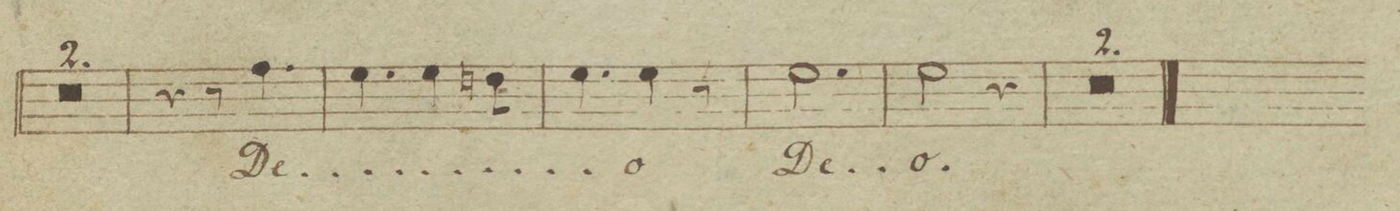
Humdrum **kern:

**kern	**text	**dynam
*I"Alto.	*	*
*clefC3	*	*
*k[b-e-]	*	*
*met(c)	*	*
*M6/8	*	*
1.r	.	.
=69	=69	=69
=70	=70	=70
4r	.	.
8r	.	.
4.g\	De-	.
=71	=71	=71
4.f\	.	.
4f\	.	.
8en\	.	.
=72	=72	=72
4.f\	.	.
4f\	-o	.
8r	.	.
=73	=73	=73
2.f\	De-	.
=74	=74	=74
2f\	-o.	.
4r	.	.
=75	=75	=75
1.r	.	.
=76	=76	=76
=77||	=77||	=77||
*k[f#]	*	*
*G:	*	*
*M2/4	*	*
*-	*-	*-
